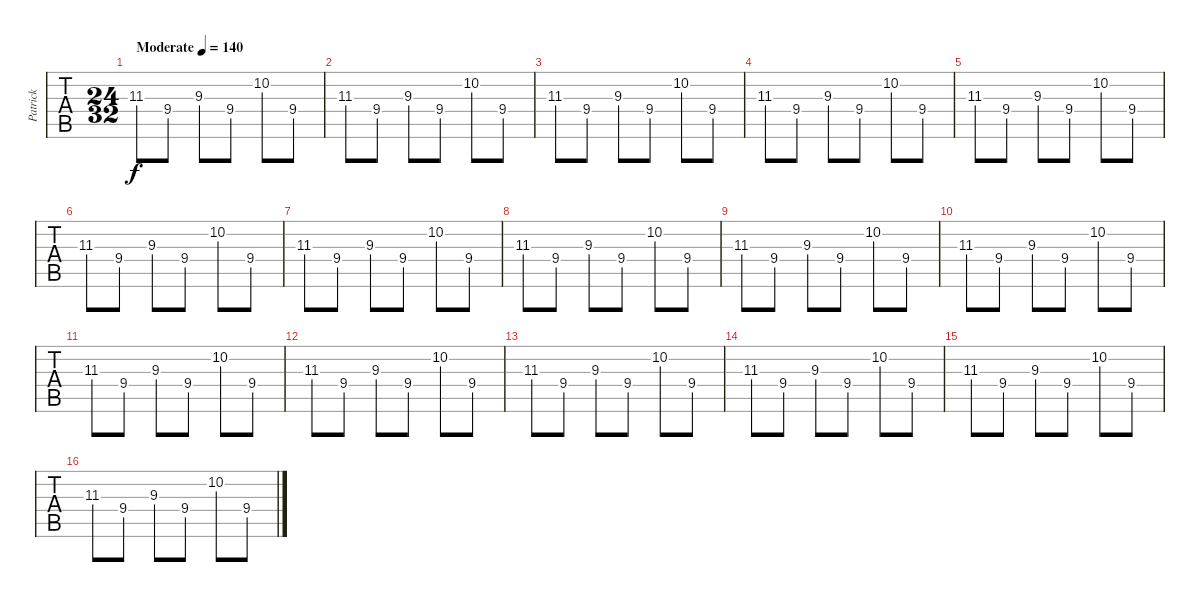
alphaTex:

\track ("Patrick" "Patrick") {instrument electricguitarjazz}
\staff {tabs}
\tuning (E4 B3 G3 D3 A2 D2) {hide}
\ts (24 32)
\tempo (140 "Moderate")
\clef g2
\ks c
11.3.8{dy f instrument electricguitarjazz} 9.4.8 9.3.8 9.4.8 10.2.8 9.4.8 |
11.3.8 9.4.8 9.3.8 9.4.8 10.2.8 9.4.8 |
11.3.8 9.4.8 9.3.8 9.4.8 10.2.8 9.4.8 |
11.3.8 9.4.8 9.3.8 9.4.8 10.2.8 9.4.8 |
11.3.8 9.4.8 9.3.8 9.4.8 10.2.8 9.4.8 |
11.3.8 9.4.8 9.3.8 9.4.8 10.2.8 9.4.8 |
11.3.8 9.4.8 9.3.8 9.4.8 10.2.8 9.4.8 |
11.3.8 9.4.8 9.3.8 9.4.8 10.2.8 9.4.8 |
11.3.8 9.4.8 9.3.8 9.4.8 10.2.8 9.4.8 |
11.3.8 9.4.8 9.3.8 9.4.8 10.2.8 9.4.8 |
11.3.8 9.4.8 9.3.8 9.4.8 10.2.8 9.4.8 |
11.3.8 9.4.8 9.3.8 9.4.8 10.2.8 9.4.8 |
11.3.8 9.4.8 9.3.8 9.4.8 10.2.8 9.4.8 |
11.3.8 9.4.8 9.3.8 9.4.8 10.2.8 9.4.8 |
11.3.8 9.4.8 9.3.8 9.4.8 10.2.8 9.4.8 |
11.3.8 9.4.8 9.3.8 9.4.8 10.2.8 9.4.8
